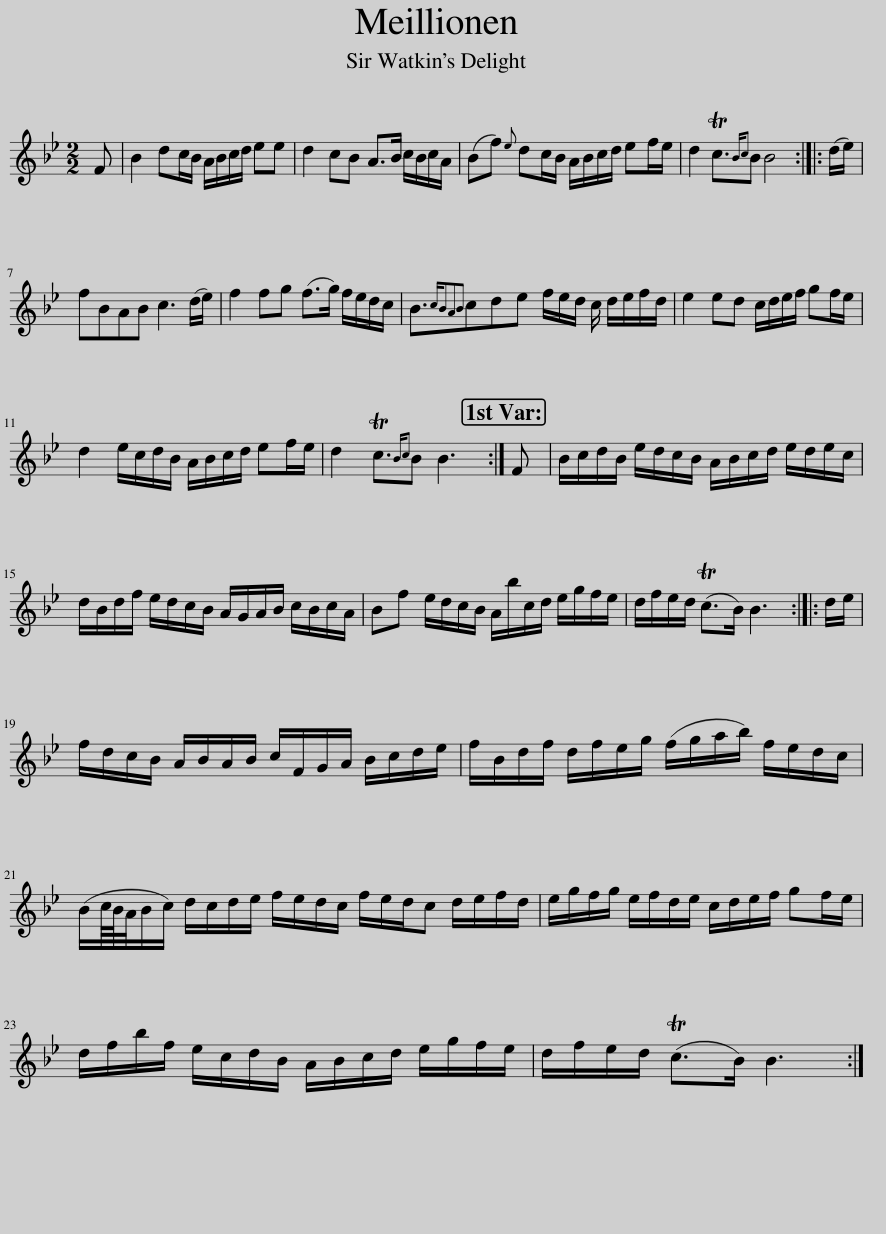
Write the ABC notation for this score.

X:1
L:1/8
M:2/2
I:linebreak $
K:Bb
V:1 treble
V:1
 F | B2 dc/B/ A/B/c/d/ ee | d2 cB A>B c/B/c/A/ | (Bf){e} dc/B/ A/B/c/d/ ef/e/ | d2 Tc3/2{Bc}B B4 :: %5
 (d/e/) |$ fBAB c3 (d/e/) | f2 fg (f>g) f/e/d/c/ | B3/2{cBAB}cde f/e/d/ c/ d/e/f/d/ | e2 ed c/d/e/f/ gf/e/ |$ %10
 d2 e/c/d/B/ A/B/c/d/ ef/e/ | d2 Tc3/2{Bc}B B3 :| F | B/c/d/B/ e/d/c/B/ A/B/c/d/ e/d/e/c/ |$ d/B/d/f/ e/d/c/B/ A/G/A/B/ c/B/c/A/ | %15
 Bf e/d/c/B/ A/b/c/d/ e/g/f/e/ | d/f/e/d/ (Tc>B) B3 :: d/e/ |$ f/d/c/B/ A/B/A/B/ c/F/G/A/ B/c/d/e/ | f/B/d/f/ d/f/e/g/ (f/g/a/b/) f/e/d/c/ |$ %20
 (B/c/8B/8A/4B/c/) d/c/d/e/ f/e/d/c/ f/e/d/c d/e/f/d/ | e/g/f/g/ e/f/d/e/ c/d/e/f/ gf/e/ |$ d/f/b/f/ e/c/d/B/ A/B/c/d/ e/g/f/e/ | d/f/e/d/ (Tc>B) B3 :| %24
